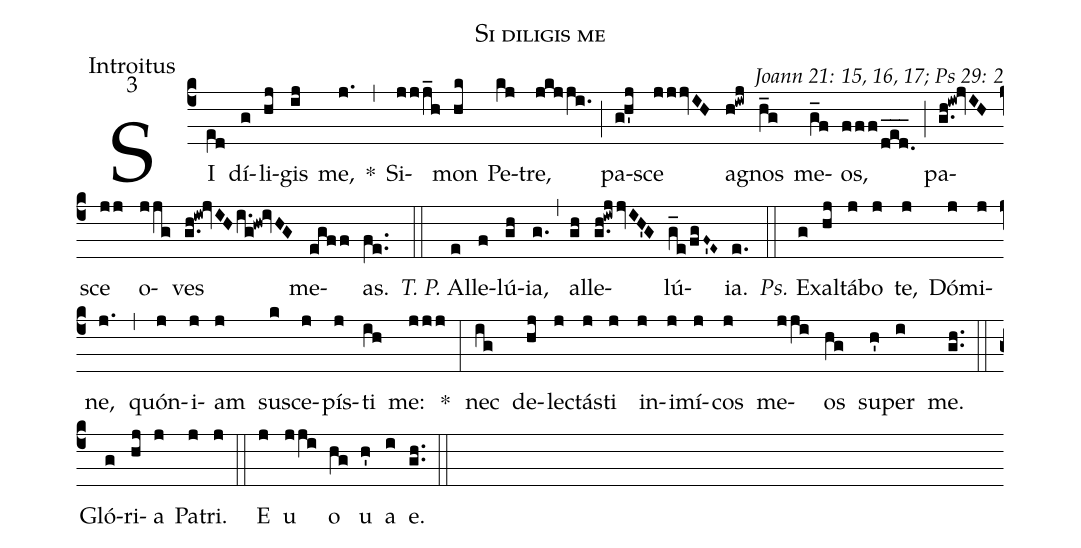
name: Si diligis me;
office-part: Introitus;
mode: 3;
commentary: Joann 21: 15, 16, 17; Ps 29: 2;
%%
(c4) SI(e[ll:1]d) dí(g)li(hj)gis(ij) me,(j.) *(,) Si(jjj_h)mon(hk) Pe(kj)tre,(jkjji.) (;) pa(gh'j)sce(jjjvIH) a(h!iwj)gnos(h_g) me(g_f)os,(fff/d_e_d._) (;) pa(g.h!iw!jvIH)sce(jj) o(jjg)ves(g.h!iw!jvIHi.g!hw!ivHG) me(egff)as.(fe..) (::)
<i>T. P.</i> Al(e)le(f)lú(gh)ia,(g.) (,) al(gh)le(g.h!iwjjvIH'G)lú(g_e/fgF~'E~)ia.(e.) (::)
<i>Ps.</i> Ex(g)al(hj)tá(j)bo(j) te,(j) Dó(j)mi(j)ne,(j.) (,) quón(j)i(j)am(j) su(k)sce(j)pís(j)ti(ih) me:(jjj) *(:)
nec(ig) de(hj)lec(j)tás(j)ti(j) in(j)i(j)mí(j)cos(j) me(jji)os(hg) su(h')per(i) me.(gh..) (::)
Gló(g)ri(hj)a(j) Pa(j)tri.(j) (::)
<eu>E(j) u(jji) o(hg) u(h') a(i) e.</eu>(gh..) (::)
